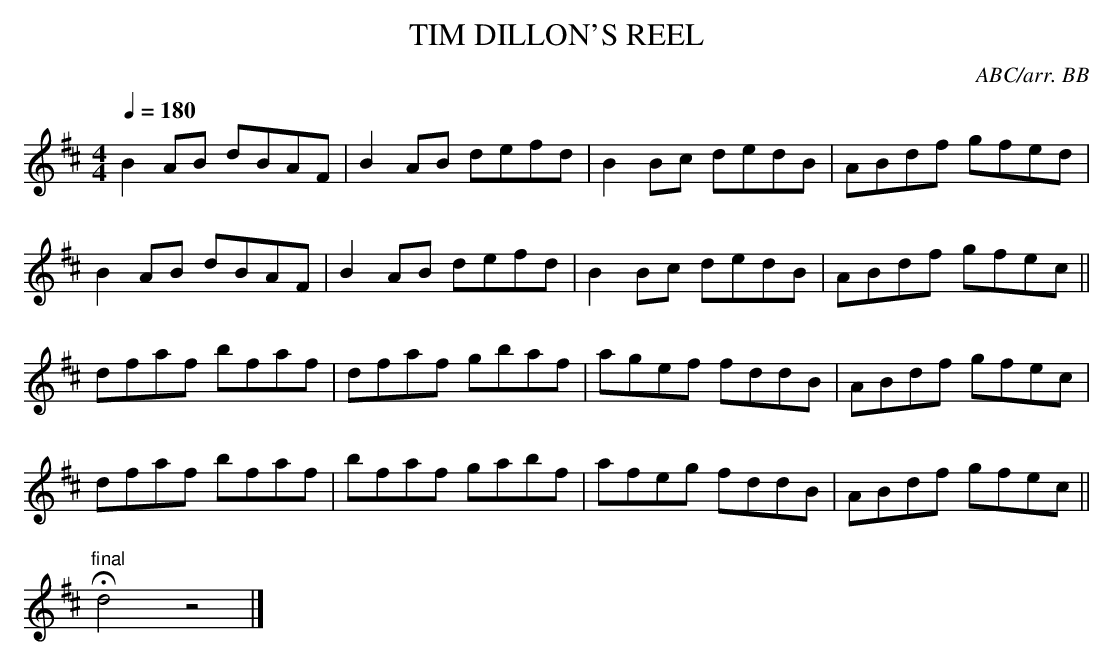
X:1
T:TIM DILLON'S REEL
C:ABC/arr. BB
M:4/4
Q:1/4=180
K:D
B2AB dBAF|B2AB defd|B2Bc dedB|ABdf gfed|
B2AB dBAF|B2AB defd|B2Bc dedB|ABdf gfec||
dfaf bfaf|dfaf gbaf|agef fddB|ABdf gfec|
dfaf bfaf|bfaf gabf|afeg fddB|ABdf gfec||
"final"Hd4z4|]
